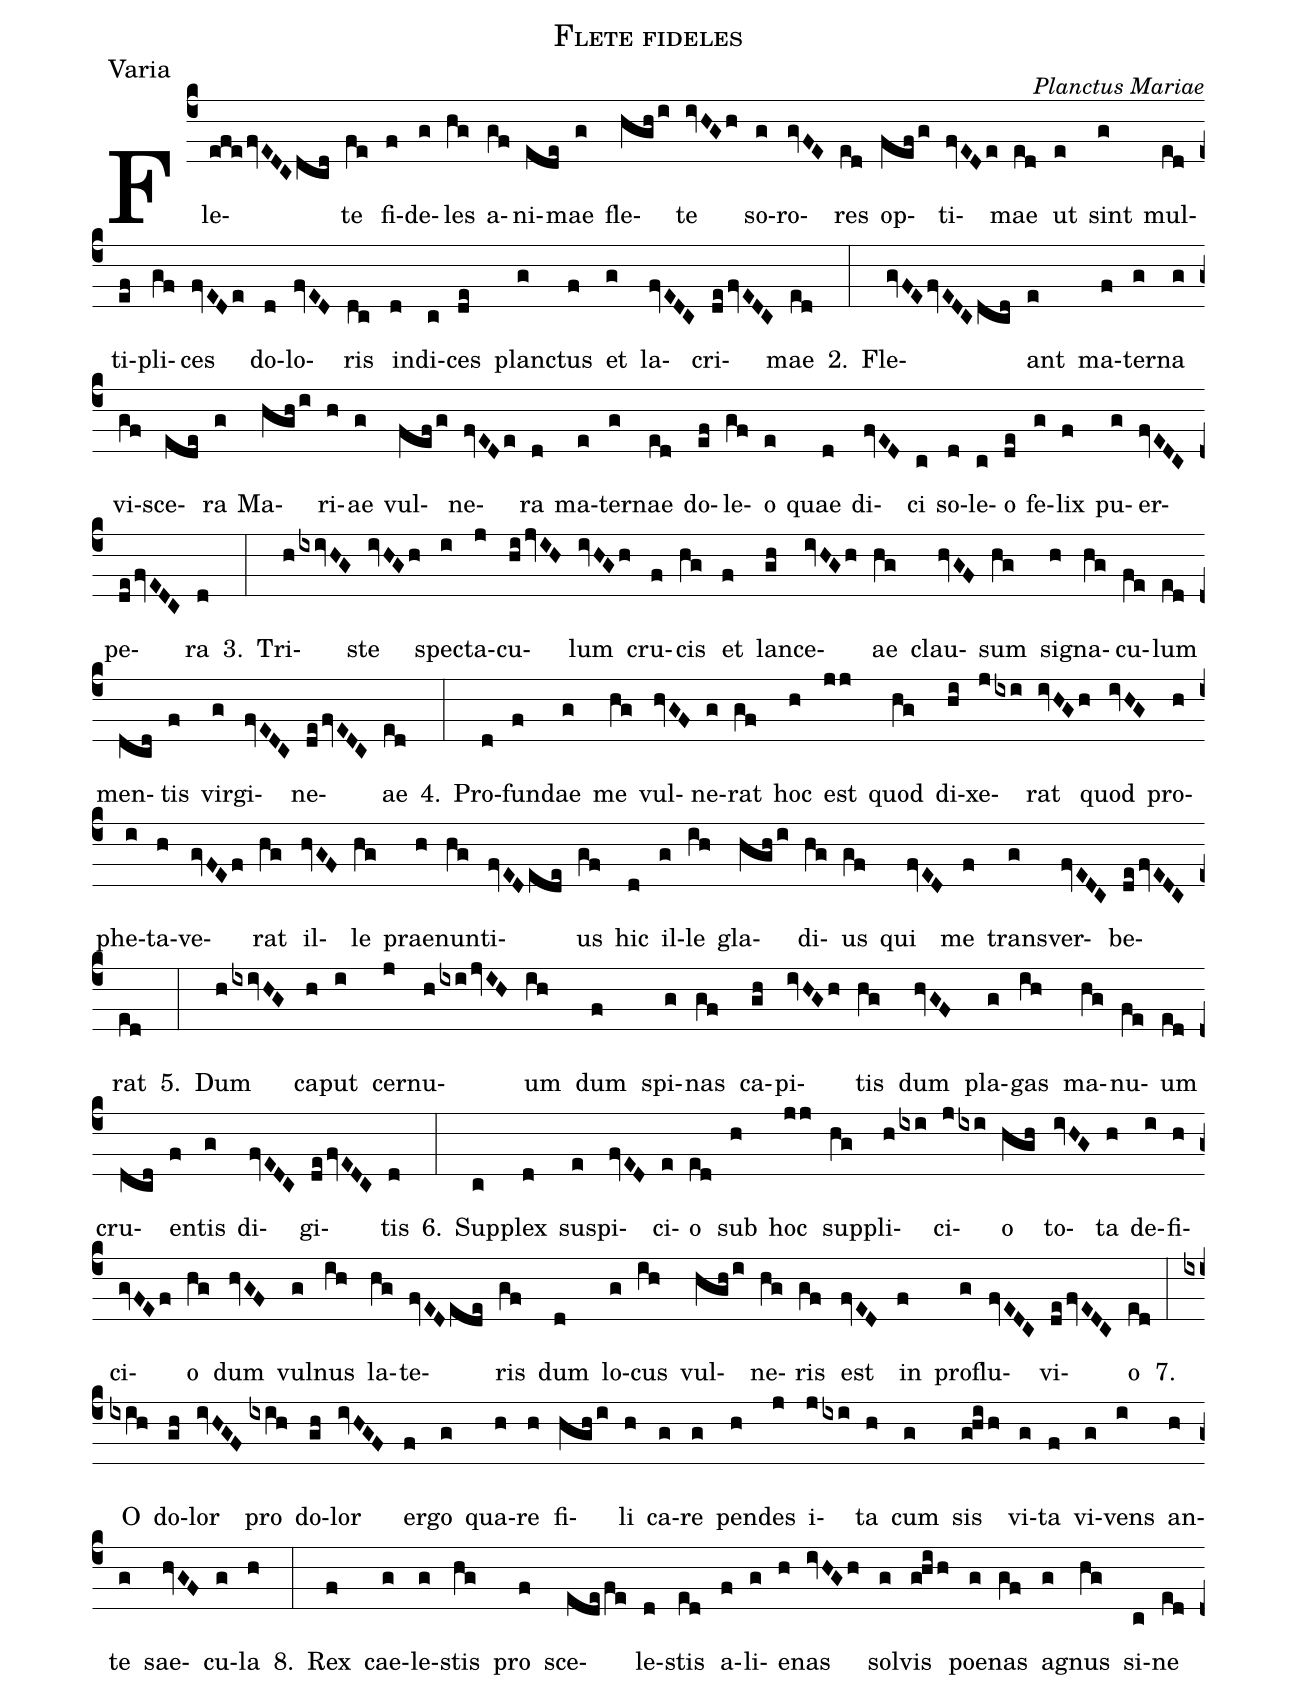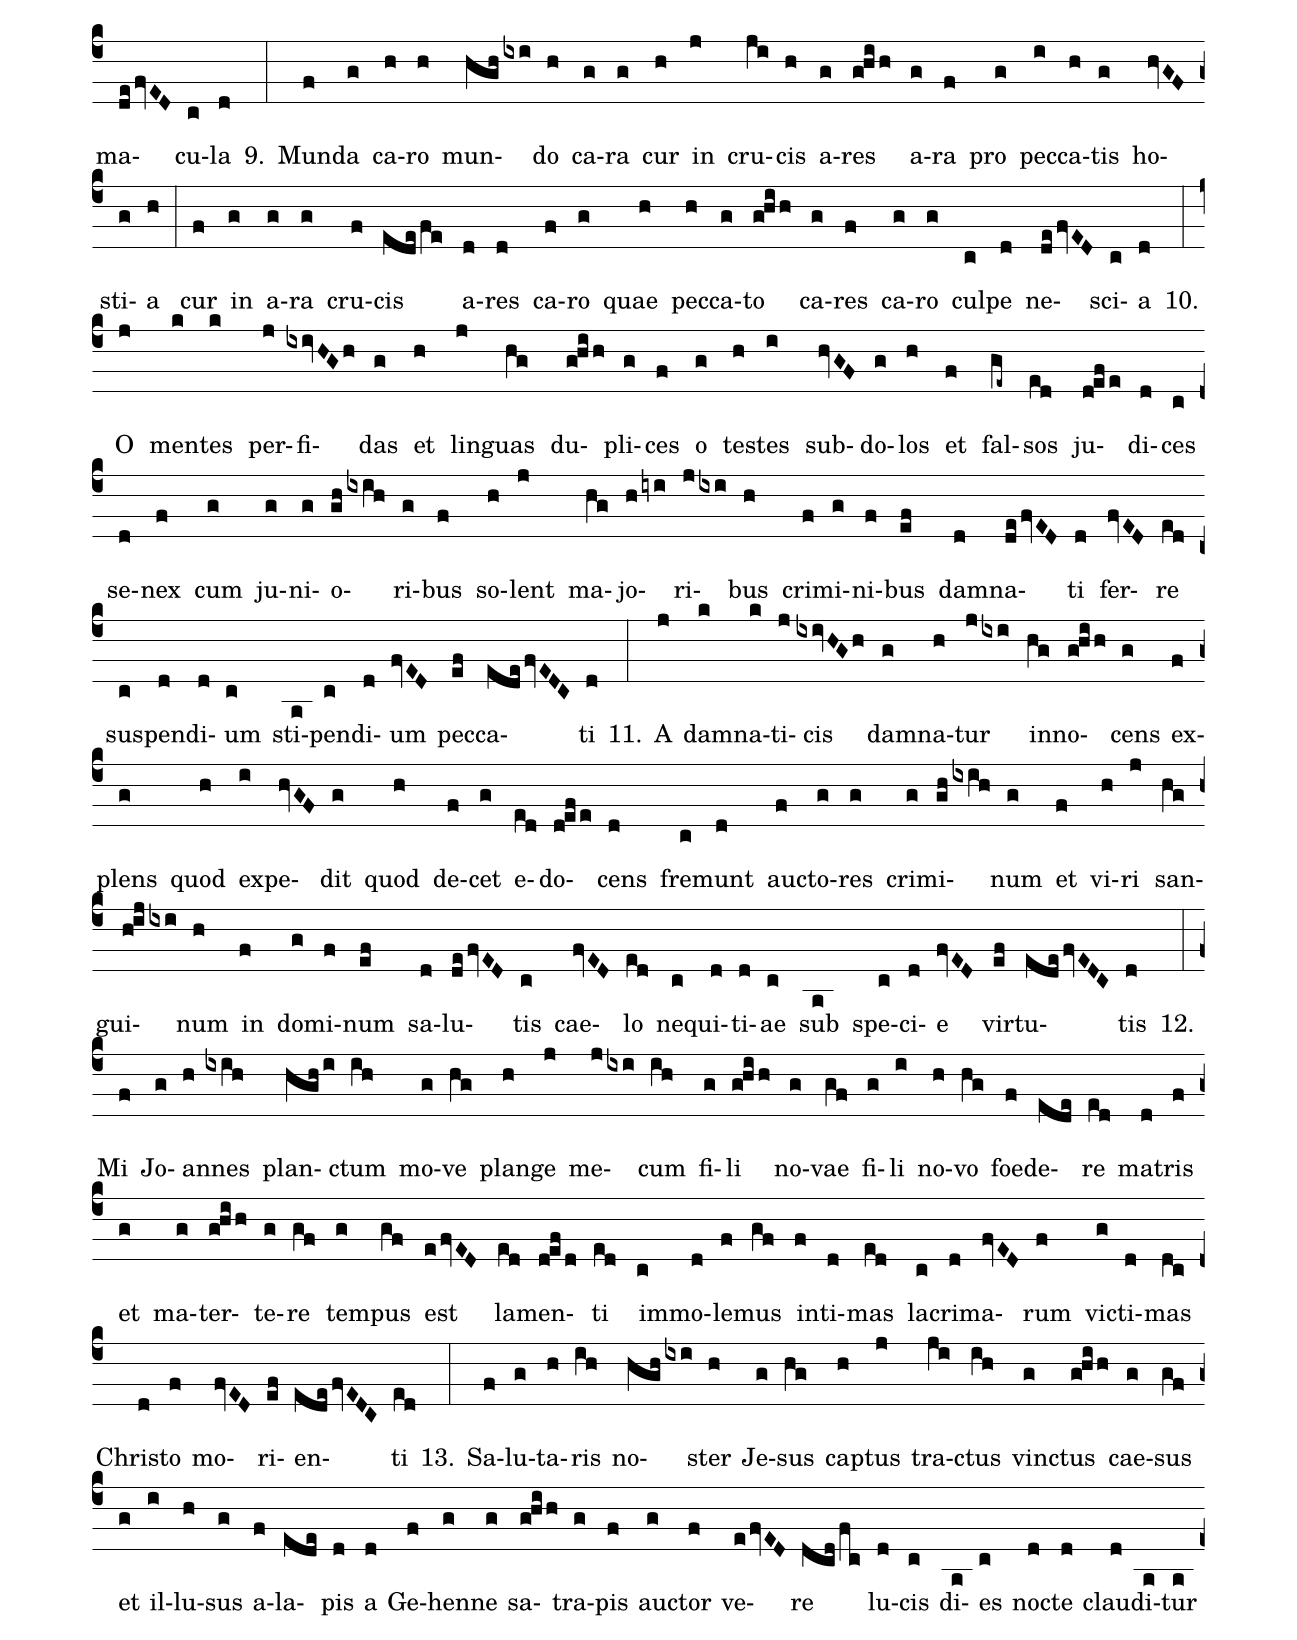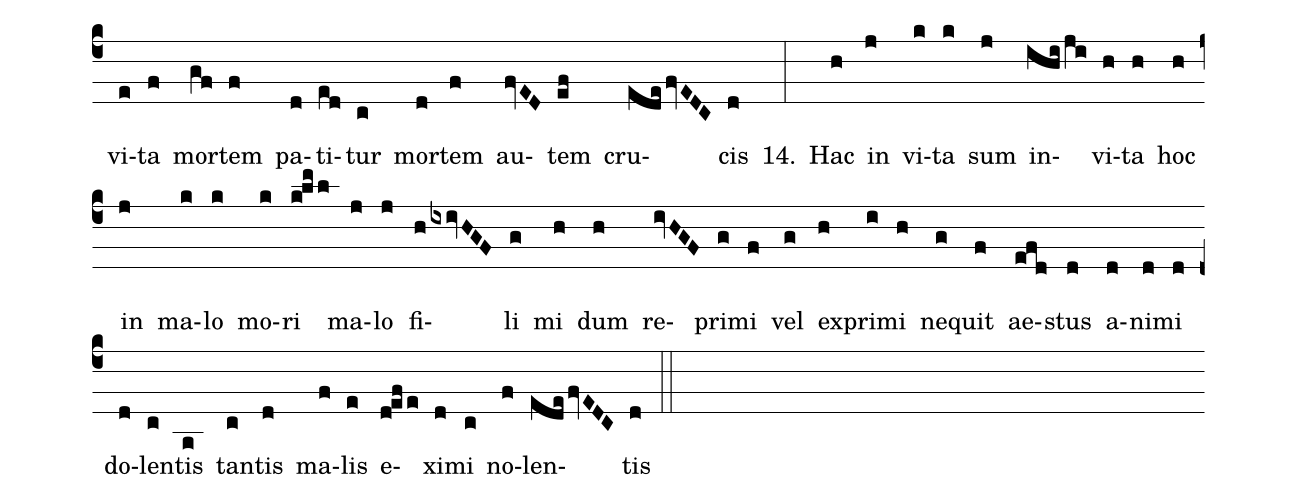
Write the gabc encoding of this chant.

name:Flete fideles;
office-part:Varia;
commentary:Planctus Mariae;
%%
(c4)Fle(efefvEDCdcd)te(fe) fi(f)de(g)les(hg) a(gf)ni(ede)mae(g) fle(hghi)te(ivHGh) so(g)ro(gvFE)res(ed) op(fefg)ti(fvEDe)mae(ed) ut(e) sint(g) mul(ed)ti(ef)pli(gf)ces(fvEDe) do(d)lo(fvED)ris(dc) in(d)di(c)ces(de) plan(g)ctus(f) et(g) la(fvEDC)cri(defvEDC)mae(ed)  2.(:) Fle(gvFEfvEDCdcd)ant(e) ma(f)ter(g)na(g) vi(gf)sce(ede)ra(g) Ma(hghi)ri(h)ae(g) vul(fefg)ne(fvEDe)ra(d) ma(e)ter(g)nae(ed) do(ef)le(gf)o(e) quae(d) di(fvED)ci(c) so(d)le(c)o(de) fe(g)lix(f) pu(g)er(fvEDC)pe(defvEDC)ra(d)  3.(:) Tri(hixivHG)ste(ivHGh) spe(i)cta(j)cu(hijvIH)lum(ivHGh) cru(f)cis(hg) et(f) lan(gh)ce(ivHGh)ae(hg) clau(hvGF)sum(hg) si(h)gna(hg)cu(fe)lum(ed) men(dcd)tis(f) vir(g)gi(fvEDC)ne(defvEDC)ae(ed)  4.(:) Pro(d)fun(f)dae(g) me(hg) vul(hvGF)ne(g)rat(gf) hoc(h) est(jj) quod(hg) di(hi)xe(jixi)rat(ivHGh) quod(ivHG) pro(h)phe(i)ta(h)ve(gvFEf)rat(hg) il(hvGF)le(hg) prae(h)nun(hg)ti(fvEDede)us(gf) hic(d) il(g)le(ih) gla(hghi)di(hg)us(gf) qui(fvED) me(f) tran(g)sver(fvEDC)be(defvEDC)rat(ed)  5.(:) Dum(hixivHG) ca(h)put(i) cer(j)nu(hixijvIH)um(ih) dum(f) spi(g)nas(gf) ca(gh)pi(ivHGh)tis(hg) dum(hvGF) pla(g)gas(ih) ma(hg)nu(fe)um(ed) cru(dcd)en(f)tis(g) di(fvEDC)gi(defvEDC)tis(d)  6.(:) Sup(c)plex(d) su(e)spi(fvED)ci(e)o(ed) sub(h) hoc(jj) sup(hg)pli(hixi)ci(jixi)o(hgh) to(ivHG)ta(h) de(i)fi(h)ci(gvFEf)o(hg) dum(hvGF) vul(g)nus(ih) la(hg)te(fvEDede)ris(gf) dum(d) lo(g)cus(ih) vul(hghi)ne(hg)ris(gf) est(fvED) in(f) pro(g)flu(fvEDC)vi(defvEDC)o(ed)  7.(:) O(ixih) do(gh)lor(ivHGF) pro(ixih) do(gh)lor(ivHGF) er(f)go(g) qua(h)re(h) fi(hghi)li(h) ca(g)re(g) pen(h)des(j) i(jixi)ta(h) cum(g) sis(ghih) vi(g)ta(f) vi(g)vens(i) an(h)te(g) sae(hvGF)cu(g)la(h)  8.(:) Rex(f) cae(g)le(g)stis(hg) pro(f) sce(edefe)le(d)stis(ed) a(f)li(g)e(h)nas(ivHGh) sol(g)vis(ghih) poe(g)nas(gf) a(g)gnus(hg) si(c)ne(ed) ma(defvED)cu(c)la(d)  9.(:) Mun(f)da(g) ca(h)ro(h) mun(hghixi)do(h) ca(g)ra(g) cur(h) in(j) cru(ji)cis(h) a(g)res(ghih) a(g)ra(f) pro(g) pec(i)ca(h)tis(g) ho(hvGF)sti(g)a(h) (:) cur(f) in(g) a(g)ra(g) cru(f)cis(edefe) a(d)res(d) ca(f)ro(g) quae(h) pec(h)ca(g)to(ghih) ca(g)res(f) ca(g)ro(g) cul(c)pe(d) ne(defvED)sci(c)a(d)  10.(:) O(j) men(k)tes(k) per(j)fi(ixivHGh)das(g) et(h) lin(j)guas(hg) du(ghih)pli(g)ces(f) o(g) te(h)stes(i) sub(hvGF)do(g)los(h) et(f) fal(ge~)sos(ed) ju(defe)di(d)ces(c) se(d)nex(f) cum(g) ju(g)ni(g)o(ghixih)ri(g)bus(f) so(h)lent(j) ma(hg)jo(hiyi)ri(jixi)bus(h) cri(f)mi(g)ni(f)bus(ef) dam(d)na(defvED)ti(d) fer(fvED)re(ed) su(c)spen(d)di(d)um(c) sti(a)pen(c)di(d)um(fvED) pec(ef)ca(edefvEDC)ti(d)  11.(:) A(j) dam(k)na(k)ti(j)cis(ixivHGh) dam(g)na(h)tur(jixi) in(hg)no(ghih)cens(g) ex(f)plens(g) quod(h) ex(i)pe(hvGF)dit(g) quod(h) de(f)cet(g) e(ed)do(defe)cens(d) fre(c)munt(d) au(f)cto(g)res(g) cri(g)mi(ghixih)num(g) et(f) vi(h)ri(j) san(hg)gui(hijixi)num(h) in(f) do(g)mi(f)num(ef) sa(d)lu(defvED)tis(c) cae(fvED)lo(ed) ne(c)qui(d)ti(d)ae(c) sub(a) spe(c)ci(d)e(fvED) vir(ef)tu(edefvEDC)tis(d)  12.(:) Mi(f) Jo(g)an(h)nes(ixih) plan(hghi)ctum(ih) mo(g)ve(hg) plan(h)ge(j) me(jixi)cum(ih) fi(g)li(ghih) no(g)vae(gf) fi(g)li(i) no(h)vo(hg) foe(f)de(ede)re(ed) ma(d)tris(f) et(g) ma(g)ter(ghih)te(g)re(gf) tem(g)pus(gf) est(efvED) la(ed)men(defd)ti(ed) im(c)mo(d)le(f)mus(gf) in(f)ti(d)mas(ed) la(c)cri(d)ma(fvED)rum(f) vi(g)cti(d)mas(dc) Chri(d)sto(f) mo(fvED)ri(ef)en(edefvEDC)ti(ed)  13.(:) Sa(f)lu(g)ta(h)ris(ih) no(hghixi)ster(h) Je(g)sus(hg) cap(h)tus(j) tra(ji)ctus(ih) vin(g)ctus(ghih) cae(g)sus(gf) et(g) il(i)lu(h)sus(g) a(f)la(ede)pis(d) a(d) Ge(f)hen(g)ne(g) sa(ghih)tra(g)pis(f) au(g)ctor(f) ve(efvED)re(dcdfc) lu(d)cis(c) di(a)es(c) no(d)cte(d) clau(d)di(a)tur(a) vi(e)ta(f) mor(gf)tem(f) pa(d)ti(ed)tur(c) mor(d)tem(f) au(fvED)tem(ef) cru(edefvEDC)cis(d)  14.(:) Hac(h) in(j) vi(k)ta(k) sum(j) in(ihiji)vi(h)ta(h) hoc(h) in(j) ma(k)lo(k) mo(k)ri(klml) ma(j)lo(j) fi(hixivHGF)li(g) mi(h) dum(h) re(ivHGF)pri(g)mi(f) vel(g) ex(h)pri(i)mi(h) ne(g)quit(f) ae(efd)stus(d) a(d)ni(d)mi(d) do(d)len(c)tis(a) tan(c)tis(d) ma(f)lis(e) e(defe)xi(d)mi(c) no(f)len(edefvEDC)tis(d) (::)
